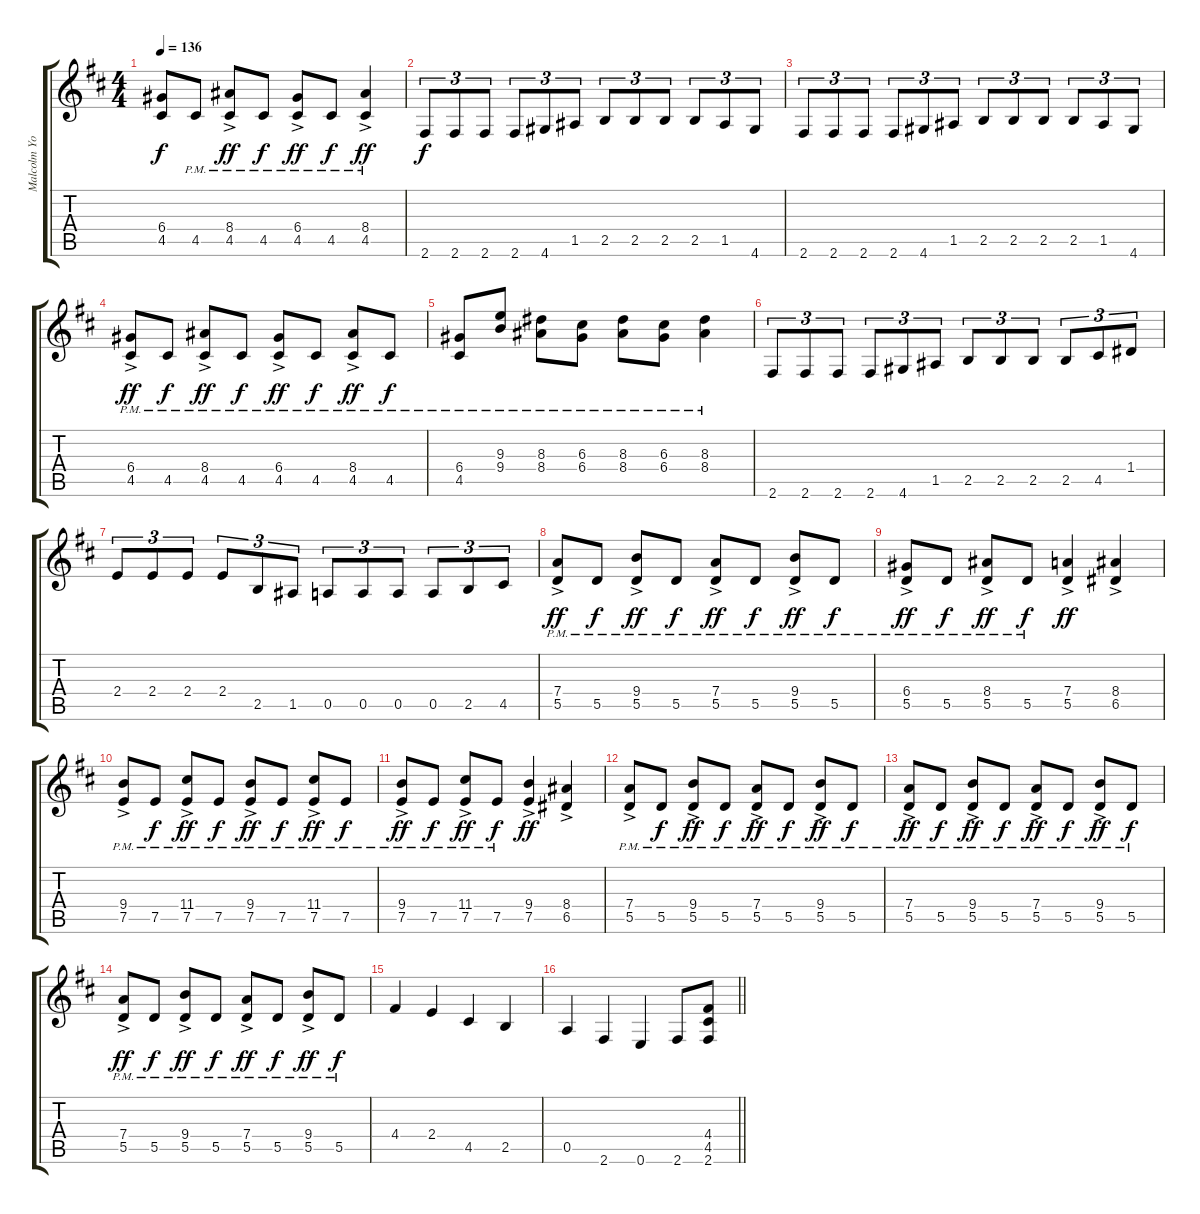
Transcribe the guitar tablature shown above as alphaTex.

\track ("Malcolm Young" "Malcolm Yo") {instrument distortionguitar}
\staff {score tabs}
\tuning (E4 B3 G3 D3 A2 E2) {hide}
\ts (4 4)
\tempo 136
\clef g2
\ks d
(6.4 4.5).8{dy f} 4.5{pm}.8 (8.4{ac pm} 4.5{ac pm}).8{dy ff} 4.5{pm}.8{dy f} (6.4{ac pm} 4.5{ac pm}).8{dy ff} 4.5{pm}.8{dy f} (8.4{ac pm} 4.5{ac pm}).4{dy ff} |
2.6.8{tu (3 2) dy f} 2.6.8{tu (3 2)} 2.6.8{tu (3 2)} 2.6.8{tu (3 2)} 4.6.8{tu (3 2)} 1.5.8{tu (3 2)} 2.5.8{tu (3 2)} 2.5.8{tu (3 2)} 2.5.8{tu (3 2)} 2.5.8{tu (3 2)} 1.5.8{tu (3 2)} 4.6.8{tu (3 2)} |
2.6.8{tu (3 2)} 2.6.8{tu (3 2)} 2.6.8{tu (3 2)} 2.6.8{tu (3 2)} 4.6.8{tu (3 2)} 1.5.8{tu (3 2)} 2.5.8{tu (3 2)} 2.5.8{tu (3 2)} 2.5.8{tu (3 2)} 2.5.8{tu (3 2)} 1.5.8{tu (3 2)} 4.6.8{tu (3 2)} |
(6.4{ac pm} 4.5{ac pm}).8{dy ff} 4.5{pm}.8{dy f} (8.4{ac pm} 4.5{ac pm}).8{dy ff} 4.5{pm}.8{dy f} (6.4{ac pm} 4.5{ac pm}).8{dy ff} 4.5{pm}.8{dy f} (8.4{ac pm} 4.5{ac pm}).8{dy ff} 4.5{pm}.8{dy f} |
(6.4{pm} 4.5{pm}).8 (9.3{pm} 9.4{pm}).8 (8.3{pm} 8.4{pm}).8 (6.3{pm} 6.4{pm}).8 (8.3{pm} 8.4{pm}).8 (6.3{pm} 6.4{pm}).8 (8.3{pm} 8.4{pm}).4 |
2.6.8{tu (3 2)} 2.6.8{tu (3 2)} 2.6.8{tu (3 2)} 2.6.8{tu (3 2)} 4.6.8{tu (3 2)} 1.5.8{tu (3 2)} 2.5.8{tu (3 2)} 2.5.8{tu (3 2)} 2.5.8{tu (3 2)} 2.5.8{tu (3 2)} 4.5.8{tu (3 2)} 1.4.8{tu (3 2)} |
2.4.8{tu (3 2)} 2.4.8{tu (3 2)} 2.4.8{tu (3 2)} 2.4.8{tu (3 2)} 2.5.8{tu (3 2)} 1.5.8{tu (3 2)} 0.5.8{tu (3 2)} 0.5.8{tu (3 2)} 0.5.8{tu (3 2)} 0.5.8{tu (3 2)} 2.5.8{tu (3 2)} 4.5.8{tu (3 2)} |
(7.4{ac pm} 5.5{ac pm}).8{dy ff} 5.5{pm}.8{dy f} (9.4{ac pm} 5.5{ac pm}).8{dy ff} 5.5{pm}.8{dy f} (7.4{ac pm} 5.5{ac pm}).8{dy ff} 5.5{pm}.8{dy f} (9.4{ac pm} 5.5{ac pm}).8{dy ff} 5.5{pm}.8{dy f} |
(6.4{ac pm} 5.5{ac pm}).8{dy ff} 5.5{pm}.8{dy f} (8.4{ac pm} 5.5{ac pm}).8{dy ff} 5.5{pm}.8{dy f} (7.4{ac} 5.5{ac}).4{dy ff} (8.4{ac} 6.5{ac}).4 |
(9.4{ac pm} 7.5{ac pm}).8 7.5{pm}.8{dy f} (11.4{ac pm} 7.5{ac pm}).8{dy ff} 7.5{pm}.8{dy f} (9.4{ac pm} 7.5{ac pm}).8{dy ff} 7.5{pm}.8{dy f} (11.4{ac pm} 7.5{ac pm}).8{dy ff} 7.5{pm}.8{dy f} |
(9.4{ac pm} 7.5{ac pm}).8{dy ff} 7.5{pm}.8{dy f} (11.4{ac pm} 7.5{ac pm}).8{dy ff} 7.5{pm}.8{dy f} (9.4{ac} 7.5{ac}).4{dy ff} (8.4{ac} 6.5{ac}).4 |
(7.4{ac pm} 5.5{ac pm}).8 5.5{pm}.8{dy f} (9.4{ac pm} 5.5{ac pm}).8{dy ff} 5.5{pm}.8{dy f} (7.4{ac pm} 5.5{ac pm}).8{dy ff} 5.5{pm}.8{dy f} (9.4{ac pm} 5.5{ac pm}).8{dy ff} 5.5{pm}.8{dy f} |
(7.4{ac pm} 5.5{ac pm}).8{dy ff} 5.5{pm}.8{dy f} (9.4{ac pm} 5.5{ac pm}).8{dy ff} 5.5{pm}.8{dy f} (7.4{ac pm} 5.5{ac pm}).8{dy ff} 5.5{pm}.8{dy f} (9.4{ac pm} 5.5{ac pm}).8{dy ff} 5.5{pm}.8{dy f} |
(7.4{ac pm} 5.5{ac pm}).8{dy ff} 5.5{pm}.8{dy f} (9.4{ac pm} 5.5{ac pm}).8{dy ff} 5.5{pm}.8{dy f} (7.4{ac pm} 5.5{ac pm}).8{dy ff} 5.5{pm}.8{dy f} (9.4{ac pm} 5.5{ac pm}).8{dy ff} 5.5{pm}.8{dy f} |
4.4.4 2.4.4 4.5.4 2.5.4 |
\barLineRight lightlight
0.5.4 2.6.4 0.6.4 2.6.8 (4.4{sl} 4.5{sl} 2.6{sl}).8
